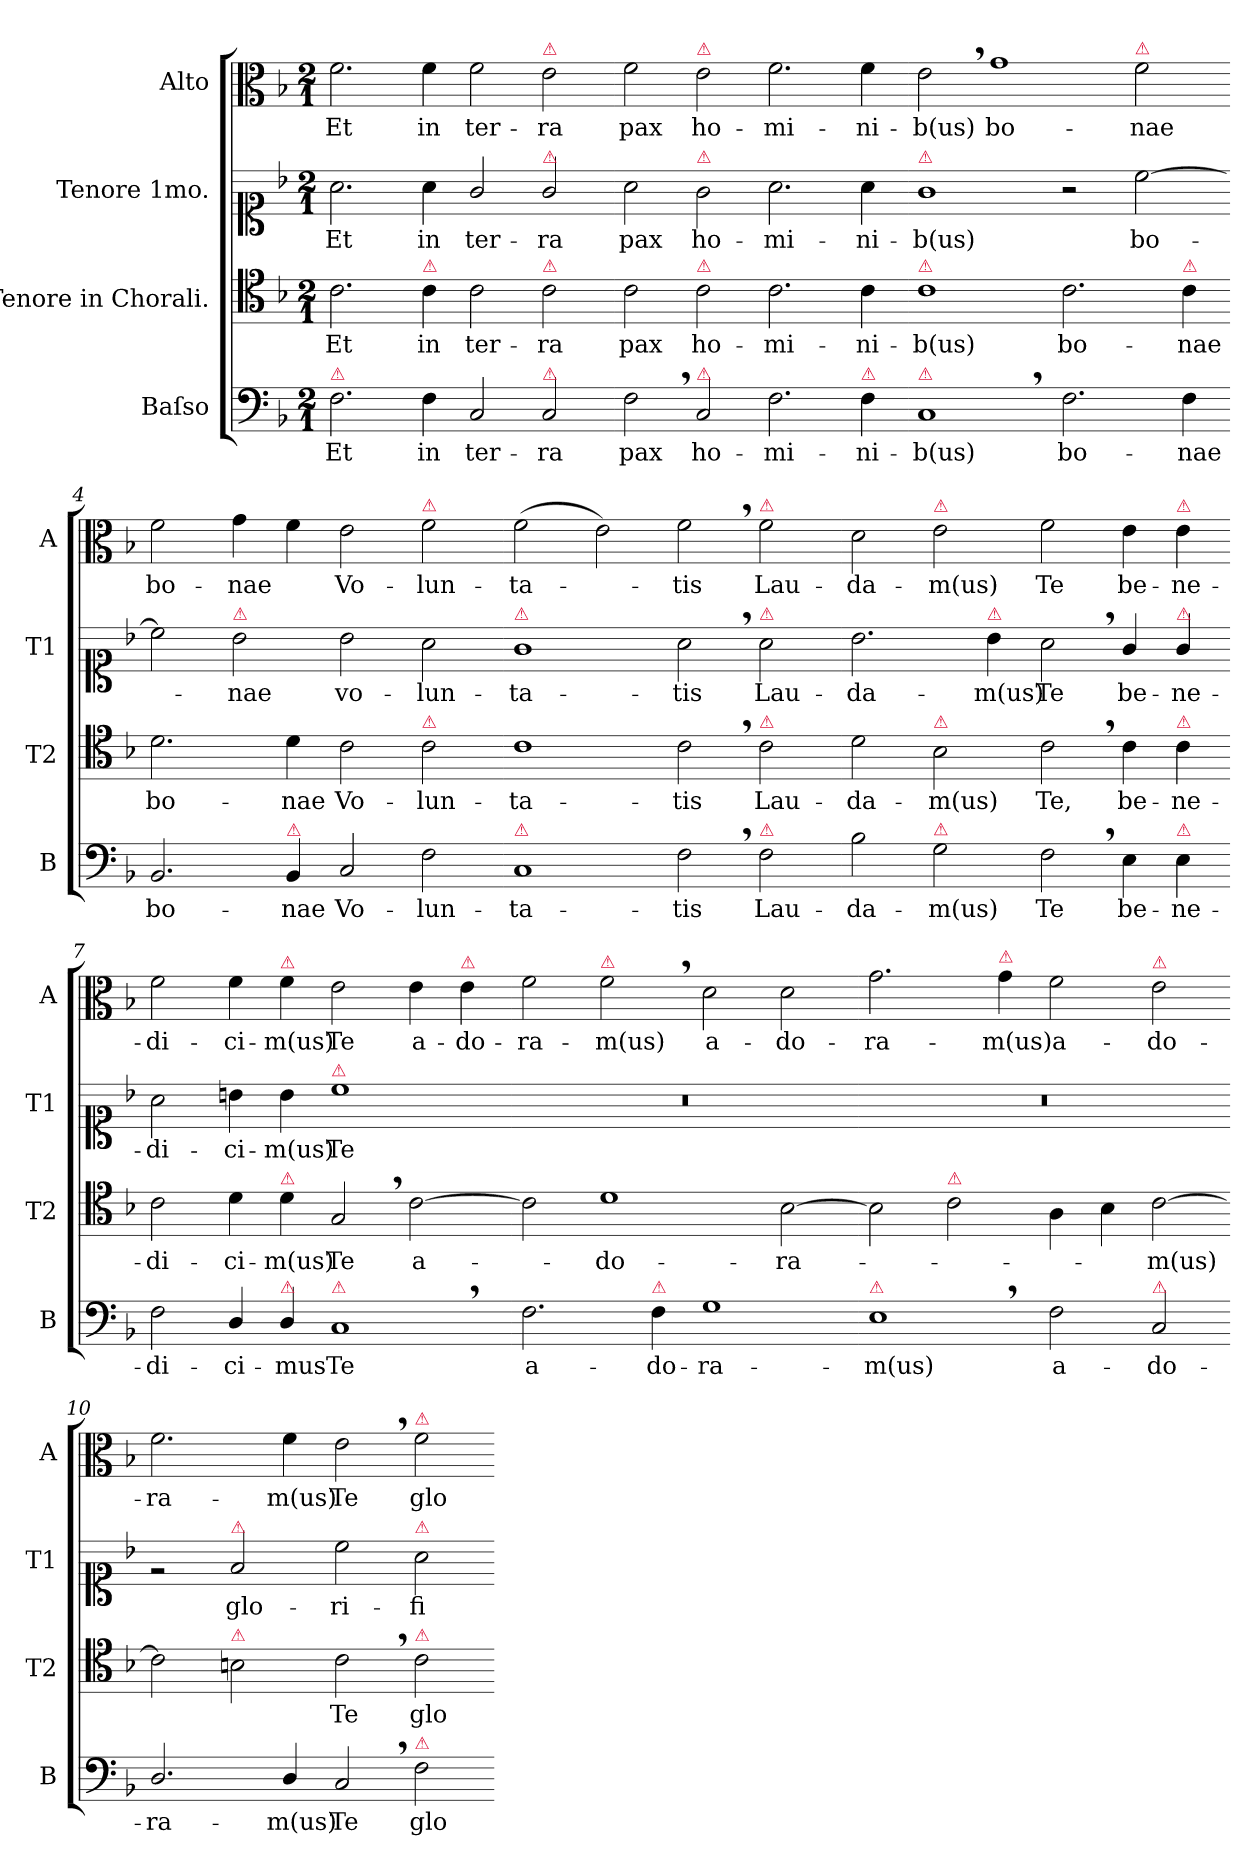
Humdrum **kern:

**kern	**text	**kern	**text	**kern	**text	**kern	**text
*part4	*part4	*part3	*part3	*part2	*part2	*part1	*part1
*staff4	*staff4	*staff3	*staff3	*staff2	*staff2	*staff1	*staff1
*I"Baſso	*	*I"Tenore in Chorali.	*	*I"Tenore 1mo.	*	*I"Alto	*
*I'B	*	*I'T2	*	*I'T1	*	*I'A	*
*clefF4	*	*clefC4	*	*clefC1	*	*clefC3	*
*k[b-]	*	*k[b-]	*	*k[b-]	*	*k[b-]	*
*M2/1	*	*M2/1	*	*M2/1	*	*M2/1	*
=1	=1	=1	=1	=1	=1	=1	=1
!LO:TX:a:color=crimson:t=⚠	!	!	!	!	!	!	!
2.F\	Et	2.c\	Et	2.a\	Et	2.f\	Et
!	!	!LO:TX:a:color=crimson:t=⚠	!	!	!	!	!
4F\	in	4c\	in	4a\	in	4f\	in
2C/	ter-	2c\	ter-	2g/	ter-	2f\	ter-
!	!	!	!	!	!	!LO:TX:a:color=crimson:t=⚠	!
!	!	!	!	!LO:TX:a:color=crimson:t=⚠	!	!	!
!	!	!LO:TX:a:color=crimson:t=⚠	!	!	!	!	!
!LO:TX:a:color=crimson:t=⚠	!	!	!	!	!	!	!
2C/	-ra	2c\	-ra	2g/	-ra	2e\	-ra
=2-	=2-	=2-	=2-	=2-	=2-	=2-	=2-
2F,>\	pax	2c\	pax	2a\	pax	2f\	pax
!	!	!	!	!	!	!LO:TX:a:color=crimson:t=⚠	!
!	!	!	!	!LO:TX:a:color=crimson:t=⚠	!	!	!
!	!	!LO:TX:a:color=crimson:t=⚠	!	!	!	!	!
!LO:TX:a:color=crimson:t=⚠	!	!	!	!	!	!	!
2C/	ho-	2c\	ho-	2g\	ho-	2e\	ho-
2.F\	-mi-	2.c\	-mi-	2.a\	-mi-	2.f\	-mi-
!LO:TX:a:color=crimson:t=⚠	!	!	!	!	!	!	!
4F\	-ni-	4c\	-ni-	4a\	-ni-	4f\	-ni-
=3-	=3-	=3-	=3-	=3-	=3-	=3-	=3-
!	!	!	!	!LO:TX:a:color=crimson:t=⚠	!	!	!
!	!	!LO:TX:a:color=crimson:t=⚠	!	!	!	!	!
!LO:TX:a:color=crimson:t=⚠	!	!	!	!	!	!	!
1C,<	-b(us)	1c	-b(us)	1g	-b(us)	2e,<\	-b(us)
.	.	.	.	.	.	1g	bo-
2.F\	bo-	2.c\	bo-	2r	.	.	.
!	!	!	!	!	!	!LO:TX:a:color=crimson:t=⚠	!
.	.	.	.	[2cc\	bo-	2f\	-nae
!	!	!LO:TX:a:color=crimson:t=⚠	!	!	!	!	!
4F\	-nae	4c\	-nae	.	.	.	.
=4-	=4-	=4-	=4-	=4-	=4-	=4-	=4-
!	!LO:LY:i	!	!LO:LY:i	!	!	!	!LO:LY:i
2.BB-/	bo-	2.d\	bo-	2cc\]	.	2f\	bo-
!	!	!	!	!LO:TX:a:color=crimson:t=⚠	!	!	!
!	!	!	!	!	!	!	!LO:LY:i
.	.	.	.	2b-\	-nae	4g\	-nae
!LO:TX:a:color=crimson:t=⚠	!	!	!	!	!	!	!
!	!LO:LY:i	!	!LO:LY:i	!	!	!	!
4BB-/	-nae	4d\	-nae	.	.	4f\	.
2C/	Vo-	2c\	Vo-	2b-\	vo-	2e\	Vo-
!	!	!	!	!	!	!LO:TX:a:color=crimson:t=⚠	!
!	!	!LO:TX:a:color=crimson:t=⚠	!	!	!	!	!
2F\	-lun-	2c\	-lun-	2a\	-lun-	2f\	-lun-
=5-	=5-	=5-	=5-	=5-	=5-	=5-	=5-
!	!	!	!	!LO:TX:a:color=crimson:t=⚠	!	!	!
!LO:TX:a:color=crimson:t=⚠	!	!	!	!	!	!	!
1C	-ta-	1c	-ta-	1g	-ta-	(>2f\	-ta-
.	.	.	.	.	.	2e\)	.
2F,<\	-tis	2c,>\	-tis	2a,<\	-tis	2f,>\	-tis
!	!	!	!	!	!	!LO:TX:a:color=crimson:t=⚠	!
!	!	!	!	!LO:TX:a:color=crimson:t=⚠	!	!	!
!	!	!LO:TX:a:color=crimson:t=⚠	!	!	!	!	!
!LO:TX:a:color=crimson:t=⚠	!	!	!	!	!	!	!
2F\	Lau-	2c\	Lau-	2a\	Lau-	2f\	Lau-
=6-	=6-	=6-	=6-	=6-	=6-	=6-	=6-
2B-\	-da-	2d\	-da-	2.b-\	-da-	2d\	-da-
!	!	!	!	!	!	!LO:TX:a:color=crimson:t=⚠	!
!	!	!LO:TX:a:color=crimson:t=⚠	!	!	!	!	!
!LO:TX:a:color=crimson:t=⚠	!	!	!	!	!	!	!
2G\	-m(us)	2B-\	-m(us)	.	.	2e\	-m(us)
!	!	!	!	!LO:TX:a:color=crimson:t=⚠	!	!	!
.	.	.	.	4b-\	-m(us)	.	.
2F,>\	Te	2c,>\	Te,	2a,>\	Te	2f\	Te
4E\	be-	4c\	be-	4g/	be-	4e\	be-
!	!	!	!	!	!	!LO:TX:a:color=crimson:t=⚠	!
!	!	!	!	!LO:TX:a:color=crimson:t=⚠	!	!	!
!	!	!LO:TX:a:color=crimson:t=⚠	!	!	!	!	!
!LO:TX:a:color=crimson:t=⚠	!	!	!	!	!	!	!
4E\	-ne-	4c\	-ne-	4g/	-ne-	4e\	-ne-
=7-	=7-	=7-	=7-	=7-	=7-	=7-	=7-
2F\	-di-	2c\	-di-	2a\	-di-	2f\	-di-
4D/	-ci-	4d\	-ci-	4bn\	-ci-	4f\	-ci-
!	!	!	!	!	!	!LO:TX:a:color=crimson:t=⚠	!
!	!	!LO:TX:a:color=crimson:t=⚠	!	!	!	!	!
!LO:TX:a:color=crimson:t=⚠	!	!	!	!	!	!	!
4D/	-mus	4d\	-m(us)	4b\	-m(us)	4f\	-m(us)
!	!	!	!	!LO:TX:a:color=crimson:t=⚠	!	!	!
!LO:TX:a:color=crimson:t=⚠	!	!	!	!	!	!	!
1C,>	Te	2G,</	Te	1cc	Te	2e\	Te
.	.	[2c\	a-	.	.	4e\	a-
!	!	!	!	!	!	!LO:TX:a:color=crimson:t=⚠	!
.	.	.	.	.	.	4e\	-do-
=8-	=8-	=8-	=8-	=8-	=8-	=8-	=8-
2.F\	a-	2c\]	.	0r	.	2f\	-ra-
!	!	!	!	!	!	!LO:TX:a:color=crimson:t=⚠	!
.	.	1d	-do-	.	.	2f,>\	-m(us)
!LO:TX:a:color=crimson:t=⚠	!	!	!	!	!	!	!
4F\	-do-	.	.	.	.	.	.
1G	-ra-	.	.	.	.	2d\	a-
.	.	[2B-\	-ra-	.	.	2d\	-do-
=9-	=9-	=9-	=9-	=9-	=9-	=9-	=9-
!LO:TX:a:color=crimson:t=⚠	!	!	!	!	!	!	!
1E,<	-m(us)	2B-\]	.	0r	.	2.g\	-ra-
!	!	!LO:TX:a:color=crimson:t=⚠	!	!	!	!	!
.	.	2c\	.	.	.	.	.
!	!	!	!	!	!	!LO:TX:a:color=crimson:t=⚠	!
.	.	.	.	.	.	4g\	-m(us)
!	!LO:LY:i	!	!	!	!	!	!LO:LY:i
2F\	a-	4A\	.	.	.	2f\	a-
.	.	4B-\	.	.	.	.	.
!	!	!	!	!	!	!LO:TX:a:color=crimson:t=⚠	!
!LO:TX:a:color=crimson:t=⚠	!	!	!	!	!	!	!
!	!LO:LY:i	!	!	!	!	!	!LO:LY:i
2C/	-do-	[2c\	-m(us)	.	.	2e\	-do-
=10-	=10-	=10-	=10-	=10-	=10-	=10-	=10-
!	!LO:LY:i	!	!	!	!	!	!LO:LY:i
2.D/	-ra-	2c\]	.	2re	.	2.f\	-ra-
!	!	!	!	!LO:TX:a:color=crimson:t=⚠	!	!	!
!	!	!LO:TX:a:color=crimson:t=⚠	!	!	!	!	!
.	.	2Bn\	.	2f/	glo-	.	.
!	!LO:LY:i	!	!	!	!	!	!LO:LY:i
4D/	-m(us)	.	.	.	.	4f\	-m(us)
2C,</	Te	2c,>\	Te	2cc\	-ri-	2e,>\	Te
!	!	!	!	!	!	!LO:TX:a:color=crimson:t=⚠	!
!	!	!	!	!LO:TX:a:color=crimson:t=⚠	!	!	!
!	!	!LO:TX:a:color=crimson:t=⚠	!	!	!	!	!
!LO:TX:a:color=crimson:t=⚠	!	!	!	!	!	!	!
2F\	glo-	2c\	glo-	2a\	-fi-	2f\	glo-
=-	=-	=-	=-	=-	=-	=-	=-
*-	*-	*-	*-	*-	*-	*-	*-
